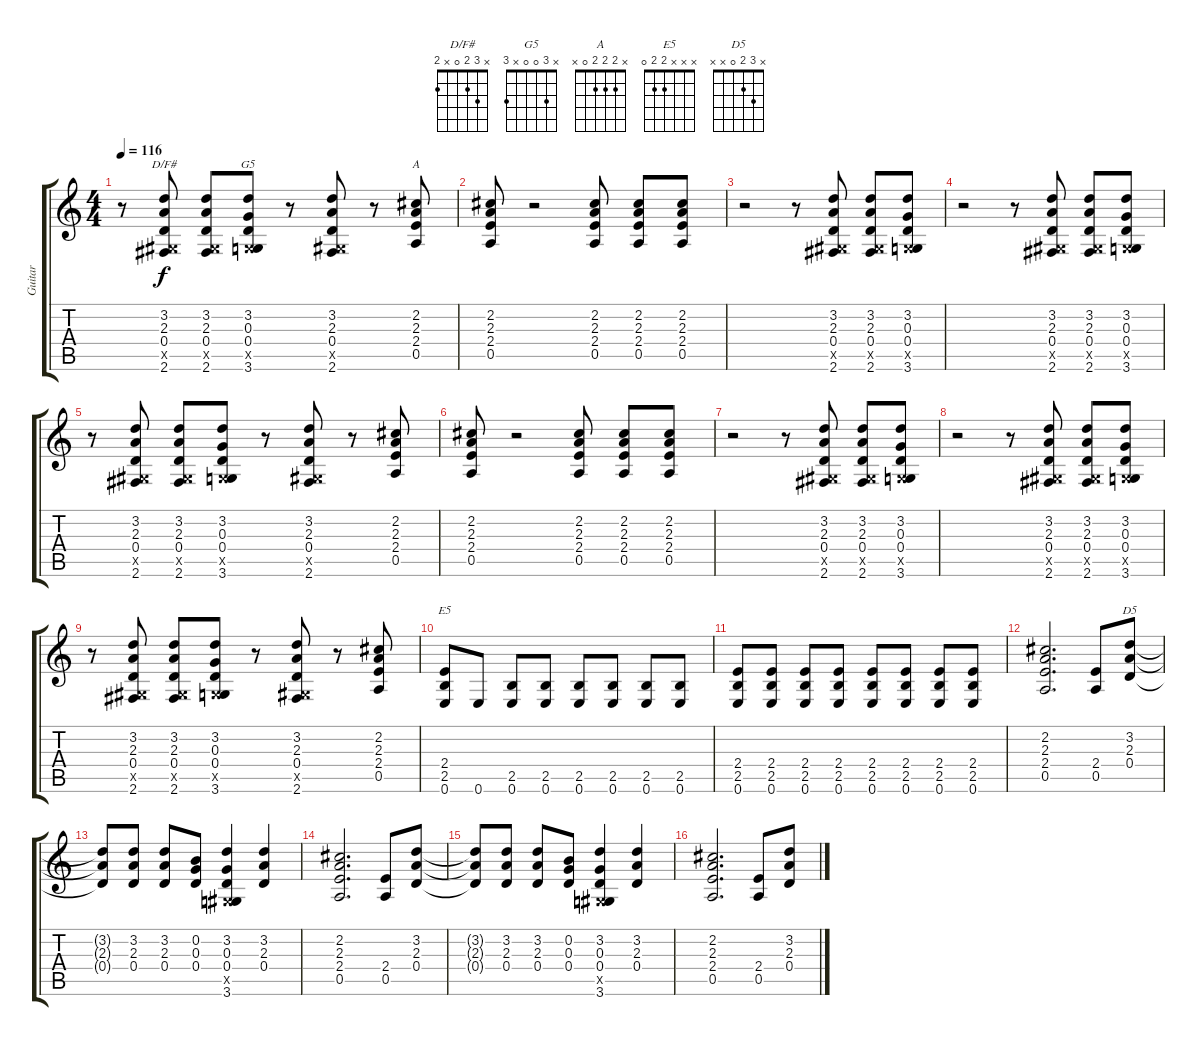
\track ("Guitar" "Guitar") {instrument overdrivenguitar}
\staff {score tabs}
\tuning (E4 B3 G3 D3 A2 E2) {hide}
\chord ("D/F#" x 3 2 0 x 2)
\chord ("G5" x 3 0 0 x 3)
\chord ("A" x 2 2 2 0 x)
\chord ("E5" x x x 2 2 0)
\chord ("D5" x 3 2 0 x x)
\ts (4 4)
\tempo 116
\clef g2
\ks c
r.8{dy f} (3.2 2.3 0.4 -1.5{x} 2.6).8{ch "D/F#"} (3.2 2.3 0.4 -1.5{x} 2.6).8 (3.2 0.3 0.4 -1.5{x} 3.6).8{ch "G5"} r.8 (3.2 2.3 0.4 -1.5{x} 2.6).8 r.8 (2.2 2.3 2.4 0.5).8{ch "A"} |
(2.2 2.3 2.4 0.5).8 r.2 (2.2 2.3 2.4 0.5).8 (2.2 2.3 2.4 0.5).8 (2.2 2.3 2.4 0.5).8 |
r.2 r.8 (3.2 2.3 0.4 -1.5{x} 2.6).8 (3.2 2.3 0.4 -1.5{x} 2.6).8 (3.2 0.3 0.4 -1.5{x} 3.6).8 |
r.2 r.8 (3.2 2.3 0.4 -1.5{x} 2.6).8 (3.2 2.3 0.4 -1.5{x} 2.6).8 (3.2 0.3 0.4 -1.5{x} 3.6).8 |
r.8 (3.2 2.3 0.4 -1.5{x} 2.6).8 (3.2 2.3 0.4 -1.5{x} 2.6).8 (3.2 0.3 0.4 -1.5{x} 3.6).8 r.8 (3.2 2.3 0.4 -1.5{x} 2.6).8 r.8 (2.2 2.3 2.4 0.5).8 |
(2.2 2.3 2.4 0.5).8 r.2 (2.2 2.3 2.4 0.5).8 (2.2 2.3 2.4 0.5).8 (2.2 2.3 2.4 0.5).8 |
r.2 r.8 (3.2 2.3 0.4 -1.5{x} 2.6).8 (3.2 2.3 0.4 -1.5{x} 2.6).8 (3.2 0.3 0.4 -1.5{x} 3.6).8 |
r.2 r.8 (3.2 2.3 0.4 -1.5{x} 2.6).8 (3.2 2.3 0.4 -1.5{x} 2.6).8 (3.2 0.3 0.4 -1.5{x} 3.6).8 |
r.8 (3.2 2.3 0.4 -1.5{x} 2.6).8 (3.2 2.3 0.4 -1.5{x} 2.6).8 (3.2 0.3 0.4 -1.5{x} 3.6).8 r.8 (3.2 2.3 0.4 -1.5{x} 2.6).8 r.8 (2.2 2.3 2.4 0.5).8 |
(2.4 2.5 0.6).8{ch "E5"} 0.6.8 (2.5 0.6).8 (2.5 0.6).8 (2.5 0.6).8 (2.5 0.6).8 (2.5 0.6).8 (2.5 0.6).8 |
(2.4 2.5 0.6).8 (2.4 2.5 0.6).8 (2.4 2.5 0.6).8 (2.4 2.5 0.6).8 (2.4 2.5 0.6).8 (2.4 2.5 0.6).8 (2.4 2.5 0.6).8 (2.4 2.5 0.6).8 |
(2.2 2.3 2.4 0.5).2{d} (2.4 0.5).8 (3.2 2.3 0.4).8{ch "D5"} |
(3.2{t} 2.3{t} 0.4{t}).8 (3.2 2.3 0.4).8 (3.2 2.3 0.4).8 (0.2 0.3 0.4).8 (3.2 0.3 0.4 -1.5{x} 3.6).4 (3.2 2.3 0.4).4 |
(2.2 2.3 2.4 0.5).2{d} (2.4 0.5).8 (3.2 2.3 0.4).8 |
(3.2{t} 2.3{t} 0.4{t}).8 (3.2 2.3 0.4).8 (3.2 2.3 0.4).8 (0.2 0.3 0.4).8 (3.2 0.3 0.4 -1.5{x} 3.6).4 (3.2 2.3 0.4).4 |
(2.2 2.3 2.4 0.5).2{d} (2.4 0.5).8 (3.2 2.3 0.4).8
